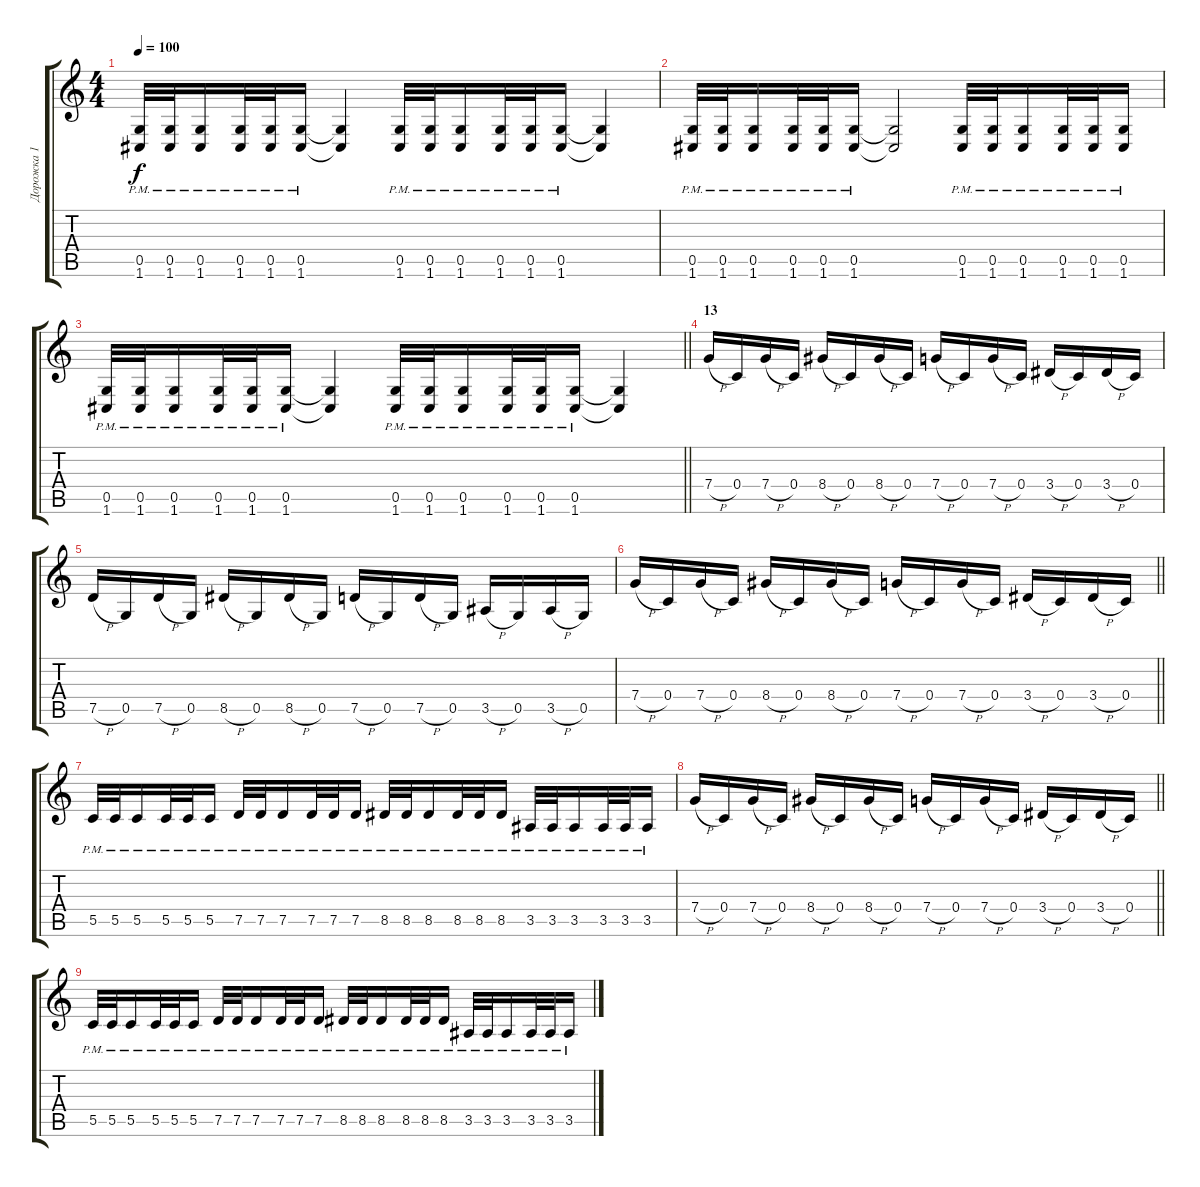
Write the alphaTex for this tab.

\track ("Дорожка 1" "Дорожка 1") {instrument distortionguitar}
\staff {score tabs}
\tuning (D4 A3 F3 C3 G2 C2) {hide}
\ts (4 4)
\tempo 100
\clef g2
\ks c
(0.5{pm} 1.6{pm}).32{dy f} (0.5{pm} 1.6{pm}).32 (0.5{pm} 1.6{pm}).16 (0.5{pm} 1.6{pm}).32 (0.5{pm} 1.6{pm}).32 (0.5{pm} 1.6{pm}).16 (0.5{t} 1.6{t}).4 (0.5{pm} 1.6{pm}).32 (0.5{pm} 1.6{pm}).32 (0.5{pm} 1.6{pm}).16 (0.5{pm} 1.6{pm}).32 (0.5{pm} 1.6{pm}).32 (0.5{pm} 1.6{pm}).16 (0.5{t} 1.6{t}).4 |
(0.5{pm} 1.6{pm}).32 (0.5{pm} 1.6{pm}).32 (0.5{pm} 1.6{pm}).16 (0.5{pm} 1.6{pm}).32 (0.5{pm} 1.6{pm}).32 (0.5{pm} 1.6{pm}).16 (0.5{t} 1.6{t}).2 (0.5{pm} 1.6{pm}).32 (0.5{pm} 1.6{pm}).32 (0.5{pm} 1.6{pm}).16 (0.5{pm} 1.6{pm}).32 (0.5{pm} 1.6{pm}).32 (0.5{pm} 1.6{pm}).16 |
\barLineRight lightlight
(0.5{pm} 1.6{pm}).32 (0.5{pm} 1.6{pm}).32 (0.5{pm} 1.6{pm}).16 (0.5{pm} 1.6{pm}).32 (0.5{pm} 1.6{pm}).32 (0.5{pm} 1.6{pm}).16 (0.5{t} 1.6{t}).4 (0.5{pm} 1.6{pm}).32 (0.5{pm} 1.6{pm}).32 (0.5{pm} 1.6{pm}).16 (0.5{pm} 1.6{pm}).32 (0.5{pm} 1.6{pm}).32 (0.5{pm} 1.6{pm}).16 (0.5{t} 1.6{t}).4 |
\section ("" "13")
7.4{h}.16 0.4.16 7.4{h}.16 0.4.16 8.4{h}.16 0.4.16 8.4{h}.16 0.4.16 7.4{h}.16 0.4.16 7.4{h}.16 0.4.16 3.4{h}.16 0.4.16 3.4{h}.16 0.4.16 |
7.5{h}.16 0.5.16 7.5{h}.16 0.5.16 8.5{h}.16 0.5.16 8.5{h}.16 0.5.16 7.5{h}.16 0.5.16 7.5{h}.16 0.5.16 3.5{h}.16 0.5.16 3.5{h}.16 0.5.16 |
\barLineRight lightlight
7.4{h}.16 0.4.16 7.4{h}.16 0.4.16 8.4{h}.16 0.4.16 8.4{h}.16 0.4.16 7.4{h}.16 0.4.16 7.4{h}.16 0.4.16 3.4{h}.16 0.4.16 3.4{h}.16 0.4.16 |
5.5{pm}.32 5.5{pm}.32 5.5{pm}.16 5.5{pm}.32 5.5{pm}.32 5.5{pm}.16 7.5{pm}.32 7.5{pm}.32 7.5{pm}.16 7.5{pm}.32 7.5{pm}.32 7.5{pm}.16 8.5{pm}.32 8.5{pm}.32 8.5{pm}.16 8.5{pm}.32 8.5{pm}.32 8.5{pm}.16 3.5{pm}.32 3.5{pm}.32 3.5{pm}.16 3.5{pm}.32 3.5{pm}.32 3.5{pm}.16 |
\barLineRight lightlight
7.4{h}.16 0.4.16 7.4{h}.16 0.4.16 8.4{h}.16 0.4.16 8.4{h}.16 0.4.16 7.4{h}.16 0.4.16 7.4{h}.16 0.4.16 3.4{h}.16 0.4.16 3.4{h}.16 0.4.16 |
5.5{pm}.32 5.5{pm}.32 5.5{pm}.16 5.5{pm}.32 5.5{pm}.32 5.5{pm}.16 7.5{pm}.32 7.5{pm}.32 7.5{pm}.16 7.5{pm}.32 7.5{pm}.32 7.5{pm}.16 8.5{pm}.32 8.5{pm}.32 8.5{pm}.16 8.5{pm}.32 8.5{pm}.32 8.5{pm}.16 3.5{pm}.32 3.5{pm}.32 3.5{pm}.16 3.5{pm}.32 3.5{pm}.32 3.5{pm}.16
